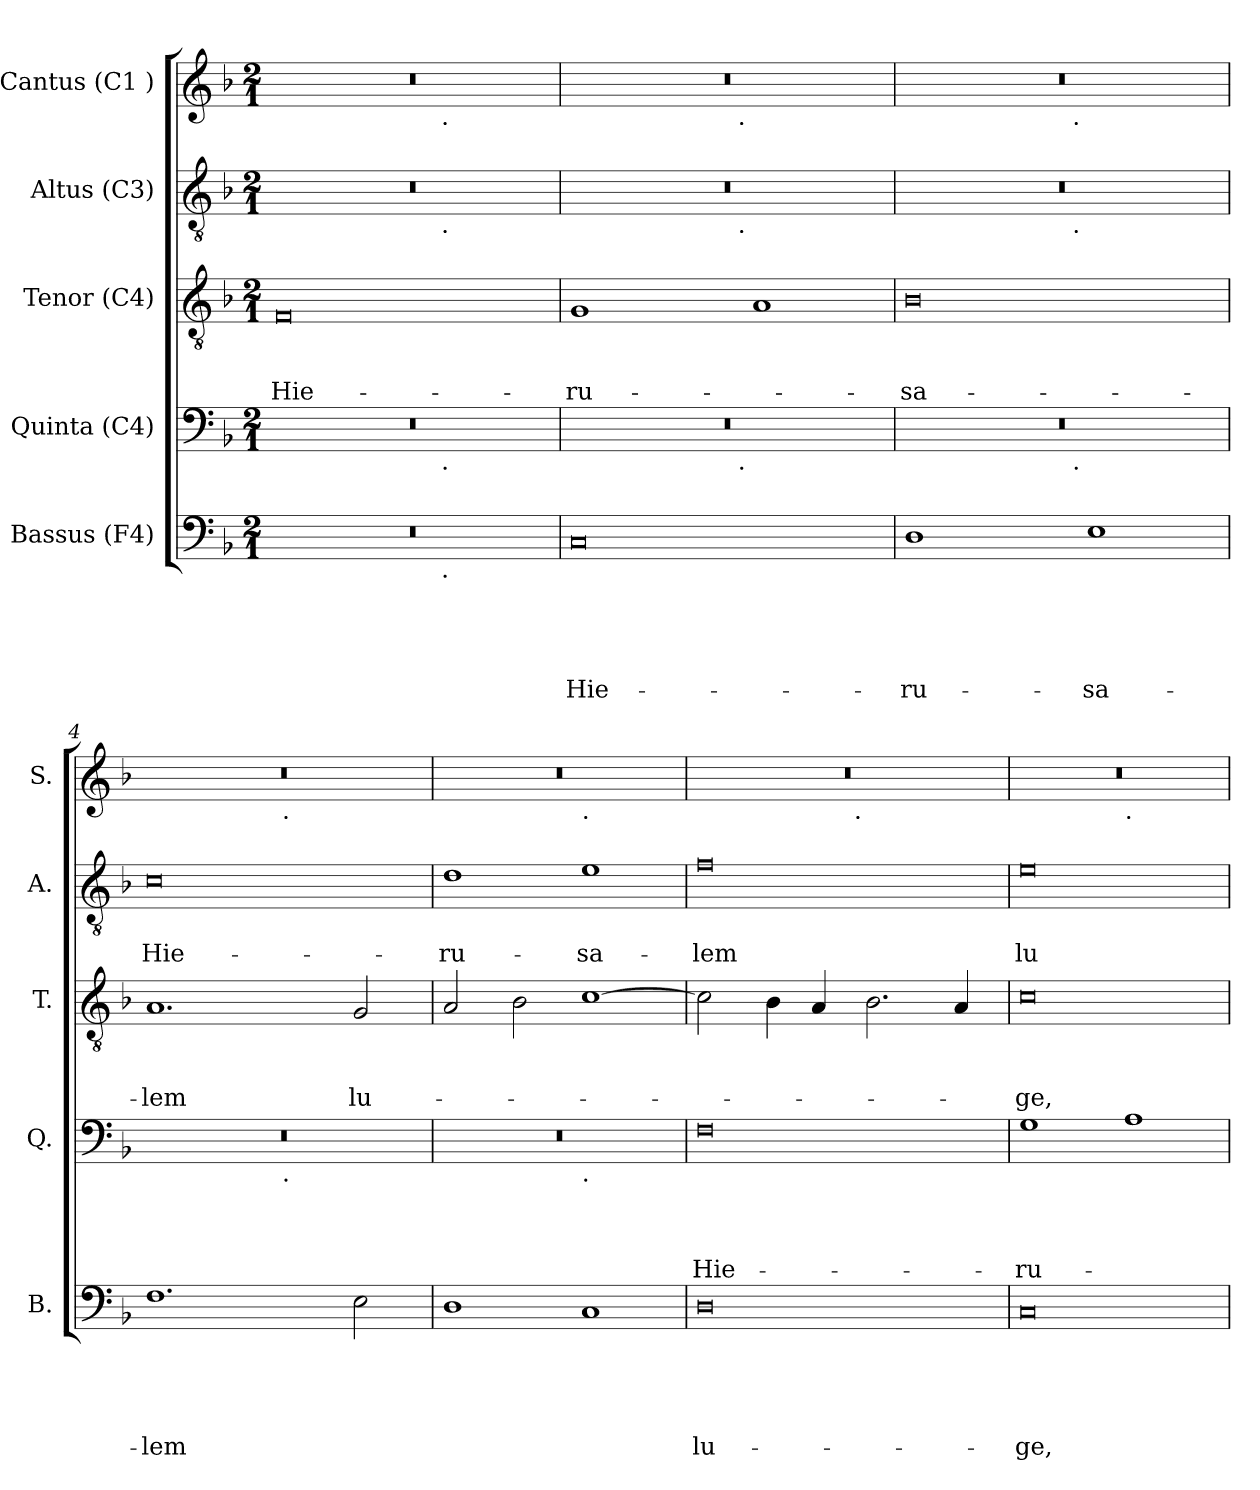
**kern	**text	**text	**text	**text	**text	**kern	**text	**text	**text	**text	**kern	**text	**text	**text	**kern	**text	**text	**kern
*part5	*part5	*part5	*part5	*part5	*part5	*part4	*part4	*part4	*part4	*part4	*part3	*part3	*part3	*part3	*part2	*part2	*part2	*part1
*staff5	*staff5	*staff5	*staff5	*staff5	*staff5	*staff4	*staff4	*staff4	*staff4	*staff4	*staff3	*staff3	*staff3	*staff3	*staff2	*staff2	*staff2	*staff1
*I"Bassus (F4)	*	*	*	*	*	*I"Quinta (C4)	*	*	*	*	*I"Tenor (C4)	*	*	*	*I"Altus (C3)	*	*	*I"Cantus (C1 )
*I'B.	*	*	*	*	*	*I'Q.	*	*	*	*	*I'T.	*	*	*	*I'A.	*	*	*I'S.
*clefF4	*	*	*	*	*	*clefF4	*	*	*	*	*clefGv2	*	*	*	*clefGv2	*	*	*clefG2
*k[b-]	*	*	*	*	*	*k[b-]	*	*	*	*	*k[b-]	*	*	*	*k[b-]	*	*	*k[b-]
*F:	*	*	*	*	*	*F:	*	*	*	*	*F:	*	*	*	*F:	*	*	*F:
*M2/1	*	*	*	*	*	*M2/1	*	*	*	*	*M2/1	*	*	*	*M2/1	*	*	*M2/1
=1	=1	=1	=1	=1	=1	=1	=1	=1	=1	=1	=1	=1	=1	=1	=1	=1	=1	=1
!	!	!	!	!	!	!	!	!	!	!	!	!	!	!LO:LY:b	!	!	!	!
*^	*	*	*	*	*	*^	*	*	*	*	*	*	*	*	*^	*	*	*^
0r	1ryy	.	.	.	.	.	0r	1ryy	.	.	.	.	0F	.	.	Hie-	0r	1ryy	.	.	0r	1ryy
.	8ryy	.	.	.	.	.	.	8ryy	.	.	.	.	.	.	.	.	.	8ryy	.	.	.	8ryy
!	!	!	!	!	!	!	!	!	!	!	!	!	!	!	!	!	!	!	!	!	!	!LO:TX:b:t=.
!	!	!	!	!	!	!	!	!	!	!	!	!	!	!	!	!	!	!LO:TX:b:t=.	!	!	!	!
!	!	!	!	!	!	!	!	!LO:TX:b:t=.	!	!	!	!	!	!	!	!	!	!	!	!	!	!
!	!LO:TX:b:t=.	!	!	!	!	!	!	!	!	!	!	!	!	!	!	!	!	!	!	!	!	!
.	2..ryy	.	.	.	.	.	.	2..ryy	.	.	.	.	.	.	.	.	.	2..ryy	.	.	.	2..ryy
=2	=2	=2	=2	=2	=2	=2	=2	=2	=2	=2	=2	=2	=2	=2	=2	=2	=2	=2	=2	=2	=2	=2
!	!	!	!	!	!	!LO:LY:b	!	!	!	!	!	!	!	!	!	!LO:LY:b	!	!	!	!	!	!
*v	*v	*	*	*	*	*	*	*	*	*	*	*	*	*	*	*	*	*	*	*	*	*
0C	.	.	.	.	Hie-	0r	2ryy	.	.	.	.	1G	.	.	-ru-	0r	2ryy	.	.	0r	2ryy
.	.	.	.	.	.	.	4...ryy	.	.	.	.	.	.	.	.	.	4...ryy	.	.	.	4...ryy
!	!	!	!	!	!	!	!	!	!	!	!	!	!	!	!	!	!	!	!	!	!LO:TX:b:t=.
!	!	!	!	!	!	!	!	!	!	!	!	!	!	!	!	!	!LO:TX:b:t=.	!	!	!	!
!	!	!	!	!	!	!	!LO:TX:b:t=.	!	!	!	!	!	!	!	!	!	!	!	!	!	!
.	.	.	.	.	.	.	1ryy	.	.	.	.	.	.	.	.	.	1ryy	.	.	.	1ryy
.	.	.	.	.	.	.	.	.	.	.	.	1A	.	.	.	.	.	.	.	.	.
.	.	.	.	.	.	.	32ryy	.	.	.	.	.	.	.	.	.	32ryy	.	.	.	32ryy
=3	=3	=3	=3	=3	=3	=3	=3	=3	=3	=3	=3	=3	=3	=3	=3	=3	=3	=3	=3	=3	=3
!	!	!	!	!	!LO:LY:b	!	!	!	!	!	!	!	!	!	!LO:LY:b	!	!	!	!	!	!
1D	.	.	.	.	-ru-	0r	2ryy	.	.	.	.	0B-	.	.	-sa-	0r	2ryy	.	.	0r	2ryy
.	.	.	.	.	.	.	4...ryy	.	.	.	.	.	.	.	.	.	4...ryy	.	.	.	4...ryy
!	!	!	!	!	!	!	!	!	!	!	!	!	!	!	!	!	!	!	!	!	!LO:TX:b:t=.
!	!	!	!	!	!	!	!	!	!	!	!	!	!	!	!	!	!LO:TX:b:t=.	!	!	!	!
!	!	!	!	!	!	!	!LO:TX:b:t=.	!	!	!	!	!	!	!	!	!	!	!	!	!	!
.	.	.	.	.	.	.	1ryy	.	.	.	.	.	.	.	.	.	1ryy	.	.	.	1ryy
!	!	!	!	!	!LO:LY:b	!	!	!	!	!	!	!	!	!	!	!	!	!	!	!	!
1E	.	.	.	.	-sa-	.	.	.	.	.	.	.	.	.	.	.	.	.	.	.	.
.	.	.	.	.	.	.	32ryy	.	.	.	.	.	.	.	.	.	32ryy	.	.	.	32ryy
=4	=4	=4	=4	=4	=4	=4	=4	=4	=4	=4	=4	=4	=4	=4	=4	=4	=4	=4	=4	=4	=4
!	!	!	!	!	!LO:LY:b	!	!	!	!	!	!	!	!	!	!LO:LY:b	!	!	!	!LO:LY:b	!	!
*	*	*	*	*	*	*	*	*	*	*	*	*	*	*	*	*v	*v	*	*	*	*
1.F	.	.	.	.	-lem	0r	2ryy	.	.	.	.	1.A	.	.	-lem	0c	.	Hie-	0r	2ryy
.	.	.	.	.	.	.	4...ryy	.	.	.	.	.	.	.	.	.	.	.	.	4...ryy
!	!	!	!	!	!	!	!	!	!	!	!	!	!	!	!	!	!	!	!	!LO:TX:b:t=.
!	!	!	!	!	!	!	!LO:TX:b:t=.	!	!	!	!	!	!	!	!	!	!	!	!	!
.	.	.	.	.	.	.	1ryy	.	.	.	.	.	.	.	.	.	.	.	.	1ryy
!	!	!	!	!	!	!	!	!	!	!	!	!	!	!	!LO:LY:b	!	!	!	!	!
2E\	.	.	.	.	.	.	.	.	.	.	.	2G/	.	.	lu-	.	.	.	.	.
.	.	.	.	.	.	.	32ryy	.	.	.	.	.	.	.	.	.	.	.	.	32ryy
=5	=5	=5	=5	=5	=5	=5	=5	=5	=5	=5	=5	=5	=5	=5	=5	=5	=5	=5	=5	=5
!	!	!	!	!	!	!	!	!	!	!	!	!	!	!	!	!	!	!LO:LY:b	!	!
1D	.	.	.	.	.	0r	1ryy	.	.	.	.	2A/	.	.	.	1d	.	-ru-	0r	1ryy
.	.	.	.	.	.	.	.	.	.	.	.	2B-\	.	.	.	.	.	.	.	.
!	!	!	!	!	!	!	!	!	!	!	!	!	!	!	!	!	!	!	!	!LO:TX:b:t=.
!	!	!	!	!	!	!	!LO:TX:b:t=.	!	!	!	!	!	!	!	!	!	!	!	!	!
!	!	!	!	!	!	!	!	!	!	!	!	!	!	!	!	!	!	!LO:LY:b	!	!
1C	.	.	.	.	.	.	1ryy	.	.	.	.	[>1c	.	.	.	1e	.	-sa-	.	1ryy
=6	=6	=6	=6	=6	=6	=6	=6	=6	=6	=6	=6	=6	=6	=6	=6	=6	=6	=6	=6	=6
!	!	!	!	!	!LO:LY:b	!	!	!	!	!	!LO:LY:b	!	!	!	!	!	!	!LO:LY:b	!	!
*	*	*	*	*	*	*v	*v	*	*	*	*	*	*	*	*	*	*	*	*	*
0D	.	.	.	.	lu-	0F	.	.	.	Hie-	2c\]	.	.	.	0f	.	-lem	0r	2ryy
.	.	.	.	.	.	.	.	.	.	.	4B-\	.	.	.	.	.	.	.	4...ryy
.	.	.	.	.	.	.	.	.	.	.	4A/	.	.	.	.	.	.	.	.
!	!	!	!	!	!	!	!	!	!	!	!	!	!	!	!	!	!	!	!LO:TX:b:t=.
.	.	.	.	.	.	.	.	.	.	.	.	.	.	.	.	.	.	.	1ryy
.	.	.	.	.	.	.	.	.	.	.	2.B-\	.	.	.	.	.	.	.	.
.	.	.	.	.	.	.	.	.	.	.	4A/	.	.	.	.	.	.	.	.
.	.	.	.	.	.	.	.	.	.	.	.	.	.	.	.	.	.	.	32ryy
!!LO:LB:g=z	!!
=7	=7	=7	=7	=7	=7	=7	=7	=7	=7	=7	=7	=7	=7	=7	=7	=7	=7	=7	=7
!	!	!	!	!	!LO:LY:b	!	!	!	!	!LO:LY:b	!	!	!	!LO:LY:b	!	!	!LO:LY:b	!	!
0C	.	.	.	.	-ge,	1G	.	.	.	-ru-	0c	.	.	-ge,	0e	.	lu-	0r	1ryy
!	!	!	!	!	!	!	!	!	!	!	!	!	!	!	!	!	!	!	!LO:TX:b:t=.
.	.	.	.	.	.	1A	.	.	.	.	.	.	.	.	.	.	.	.	1ryy
*	*	*	*	*	*	*	*	*	*	*	*	*	*	*	*	*	*	*v	*v
=	=	=	=	=	=	=	=	=	=	=	=	=	=	=	=	=	=	=
*-	*-	*-	*-	*-	*-	*-	*-	*-	*-	*-	*-	*-	*-	*-	*-	*-	*-	*-
